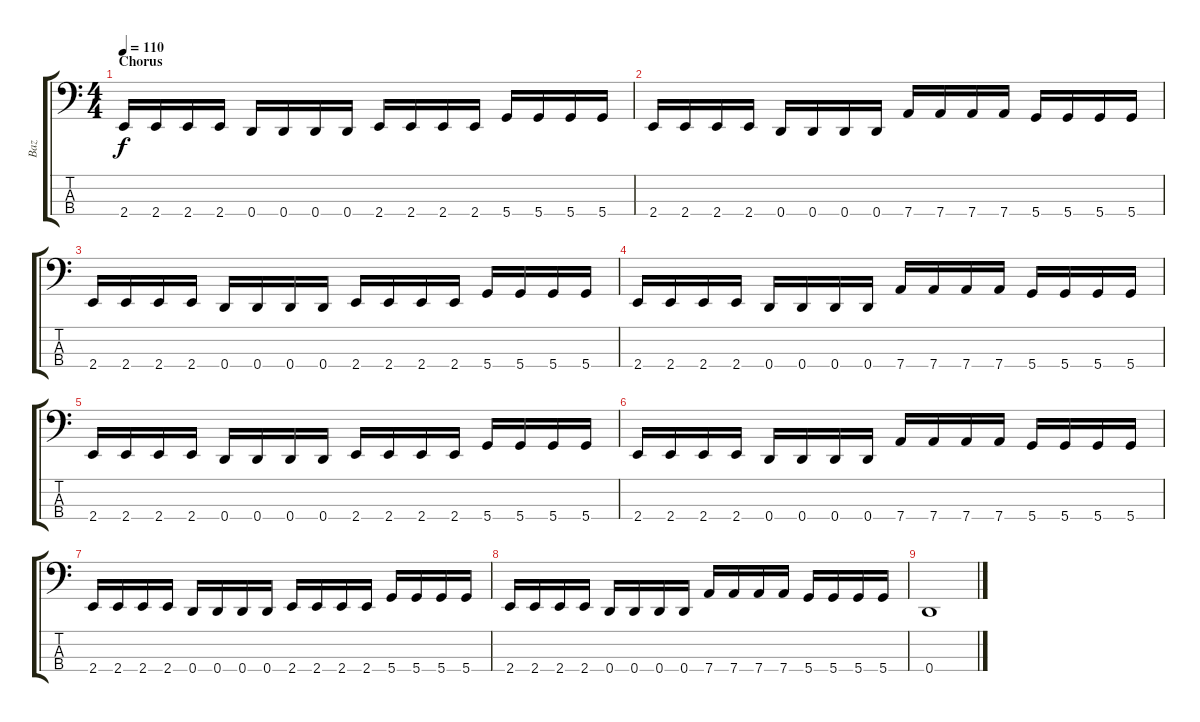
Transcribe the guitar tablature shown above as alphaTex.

\track ("Baz" "Baz") {instrument electricbassfinger}
\staff {score tabs}
\tuning (G2 D2 A1 D1) {hide}
\ts (4 4)
\section ("" "Chorus")
\tempo 110
\clef f4
\ks c
2.4.16{dy f} 2.4.16 2.4.16 2.4.16 0.4.16 0.4.16 0.4.16 0.4.16 2.4.16 2.4.16 2.4.16 2.4.16 5.4.16 5.4.16 5.4.16 5.4.16 |
2.4.16 2.4.16 2.4.16 2.4.16 0.4.16 0.4.16 0.4.16 0.4.16 7.4.16 7.4.16 7.4.16 7.4.16 5.4.16 5.4.16 5.4.16 5.4.16 |
2.4.16 2.4.16 2.4.16 2.4.16 0.4.16 0.4.16 0.4.16 0.4.16 2.4.16 2.4.16 2.4.16 2.4.16 5.4.16 5.4.16 5.4.16 5.4.16 |
2.4.16 2.4.16 2.4.16 2.4.16 0.4.16 0.4.16 0.4.16 0.4.16 7.4.16 7.4.16 7.4.16 7.4.16 5.4.16 5.4.16 5.4.16 5.4.16 |
2.4.16 2.4.16 2.4.16 2.4.16 0.4.16 0.4.16 0.4.16 0.4.16 2.4.16 2.4.16 2.4.16 2.4.16 5.4.16 5.4.16 5.4.16 5.4.16 |
2.4.16 2.4.16 2.4.16 2.4.16 0.4.16 0.4.16 0.4.16 0.4.16 7.4.16 7.4.16 7.4.16 7.4.16 5.4.16 5.4.16 5.4.16 5.4.16 |
2.4.16 2.4.16 2.4.16 2.4.16 0.4.16 0.4.16 0.4.16 0.4.16 2.4.16 2.4.16 2.4.16 2.4.16 5.4.16 5.4.16 5.4.16 5.4.16 |
2.4.16 2.4.16 2.4.16 2.4.16 0.4.16 0.4.16 0.4.16 0.4.16 7.4.16 7.4.16 7.4.16 7.4.16 5.4.16 5.4.16 5.4.16 5.4.16 |
0.4.1
